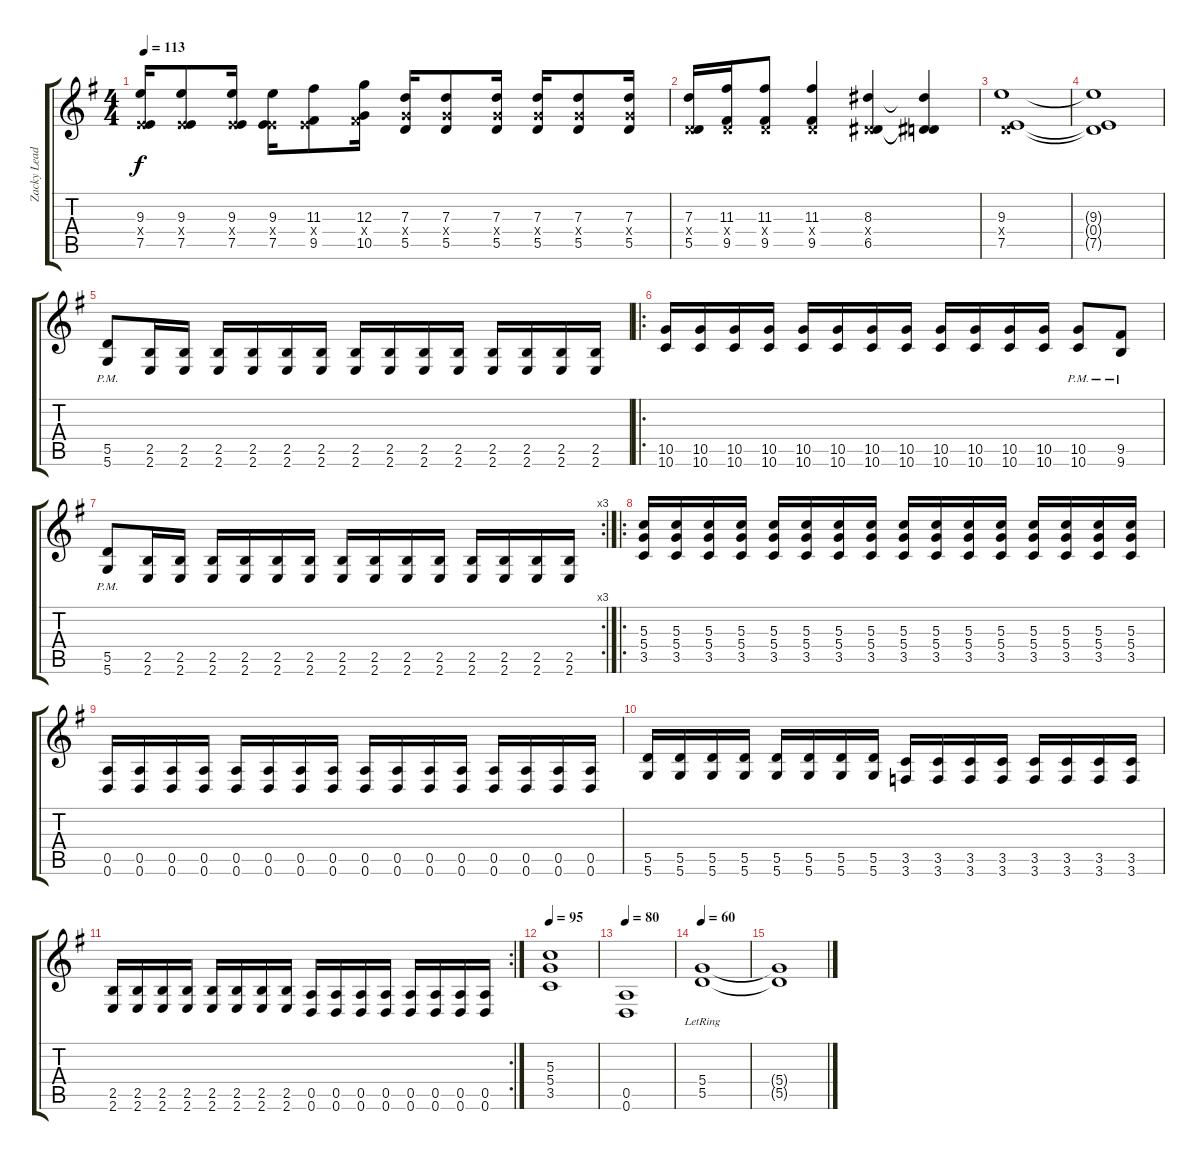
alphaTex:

\track ("Zacky Lead" "Zacky Lead") {instrument distortionguitar}
\staff {score tabs}
\tuning (E4 B3 G3 D3 A2 D2) {hide}
\ts (4 4)
\tempo 113
\clef g2
\ks g
(9.3 2.4{x} 7.5).16{dy f} (9.3 2.4{x} 7.5).8 (9.3 2.4{x} 7.5).16 (9.3 2.4{x} 7.5).16 (11.3 2.4{x} 9.5).8 (12.3 4.4{x} 10.5).16 (7.3 5.4{x} 5.5).16 (7.3 5.4{x} 5.5).8 (7.3 5.4{x} 5.5).16 (7.3 5.4{x} 5.5).16 (7.3 5.4{x} 5.5).8 (7.3 5.4{x} 5.5).16 |
(7.3 0.4{x} 5.5).16 (11.3 0.4{x} 9.5).16 (11.3 0.4{x} 9.5).8 (11.3 0.4{x} 9.5).4 (8.3 0.4{x} 6.5).4 (8.3{t} 0.4{t} 6.5{t}).4 |
(9.3 0.4{x} 7.5).1 |
(9.3{t} 0.4{t} 7.5{t}).1 |
(5.5{pm} 5.6{pm}).8 (2.5 2.6).16 (2.5 2.6).16 (2.5 2.6).16 (2.5 2.6).16 (2.5 2.6).16 (2.5 2.6).16 (2.5 2.6).16 (2.5 2.6).16 (2.5 2.6).16 (2.5 2.6).16 (2.5 2.6).16 (2.5 2.6).16 (2.5 2.6).16 (2.5 2.6).16 |
\ro
(10.5 10.6).16 (10.5 10.6).16 (10.5 10.6).16 (10.5 10.6).16 (10.5 10.6).16 (10.5 10.6).16 (10.5 10.6).16 (10.5 10.6).16 (10.5 10.6).16 (10.5 10.6).16 (10.5 10.6).16 (10.5 10.6).16 (10.5{pm} 10.6{pm}).8 (9.5{pm} 9.6{pm}).8 |
\rc 3
(5.5{pm} 5.6{pm}).8 (2.5 2.6).16 (2.5 2.6).16 (2.5 2.6).16 (2.5 2.6).16 (2.5 2.6).16 (2.5 2.6).16 (2.5 2.6).16 (2.5 2.6).16 (2.5 2.6).16 (2.5 2.6).16 (2.5 2.6).16 (2.5 2.6).16 (2.5 2.6).16 (2.5 2.6).16 |
\ro
(5.3 5.4 3.5).16 (5.3 5.4 3.5).16 (5.3 5.4 3.5).16 (5.3 5.4 3.5).16 (5.3 5.4 3.5).16 (5.3 5.4 3.5).16 (5.3 5.4 3.5).16 (5.3 5.4 3.5).16 (5.3 5.4 3.5).16 (5.3 5.4 3.5).16 (5.3 5.4 3.5).16 (5.3 5.4 3.5).16 (5.3 5.4 3.5).16 (5.3 5.4 3.5).16 (5.3 5.4 3.5).16 (5.3 5.4 3.5).16 |
(0.5 0.6).16 (0.5 0.6).16 (0.5 0.6).16 (0.5 0.6).16 (0.5 0.6).16 (0.5 0.6).16 (0.5 0.6).16 (0.5 0.6).16 (0.5 0.6).16 (0.5 0.6).16 (0.5 0.6).16 (0.5 0.6).16 (0.5 0.6).16 (0.5 0.6).16 (0.5 0.6).16 (0.5 0.6).16 |
(5.5 5.6).16 (5.5 5.6).16 (5.5 5.6).16 (5.5 5.6).16 (5.5 5.6).16 (5.5 5.6).16 (5.5 5.6).16 (5.5 5.6).16 (3.5 3.6).16 (3.5 3.6).16 (3.5 3.6).16 (3.5 3.6).16 (3.5 3.6).16 (3.5 3.6).16 (3.5 3.6).16 (3.5 3.6).16 |
\rc 2
(2.5 2.6).16 (2.5 2.6).16 (2.5 2.6).16 (2.5 2.6).16 (2.5 2.6).16 (2.5 2.6).16 (2.5 2.6).16 (2.5 2.6).16 (0.5 0.6).16 (0.5 0.6).16 (0.5 0.6).16 (0.5 0.6).16 (0.5 0.6).16 (0.5 0.6).16 (0.5 0.6).16 (0.5 0.6).16 |
\tempo 95
(5.3 5.4 3.5).1 |
\tempo 80
(0.5 0.6).1 |
\tempo 60
(5.4{lr} 5.5{lr}).1 |
(5.4{t} 5.5{t}).1
